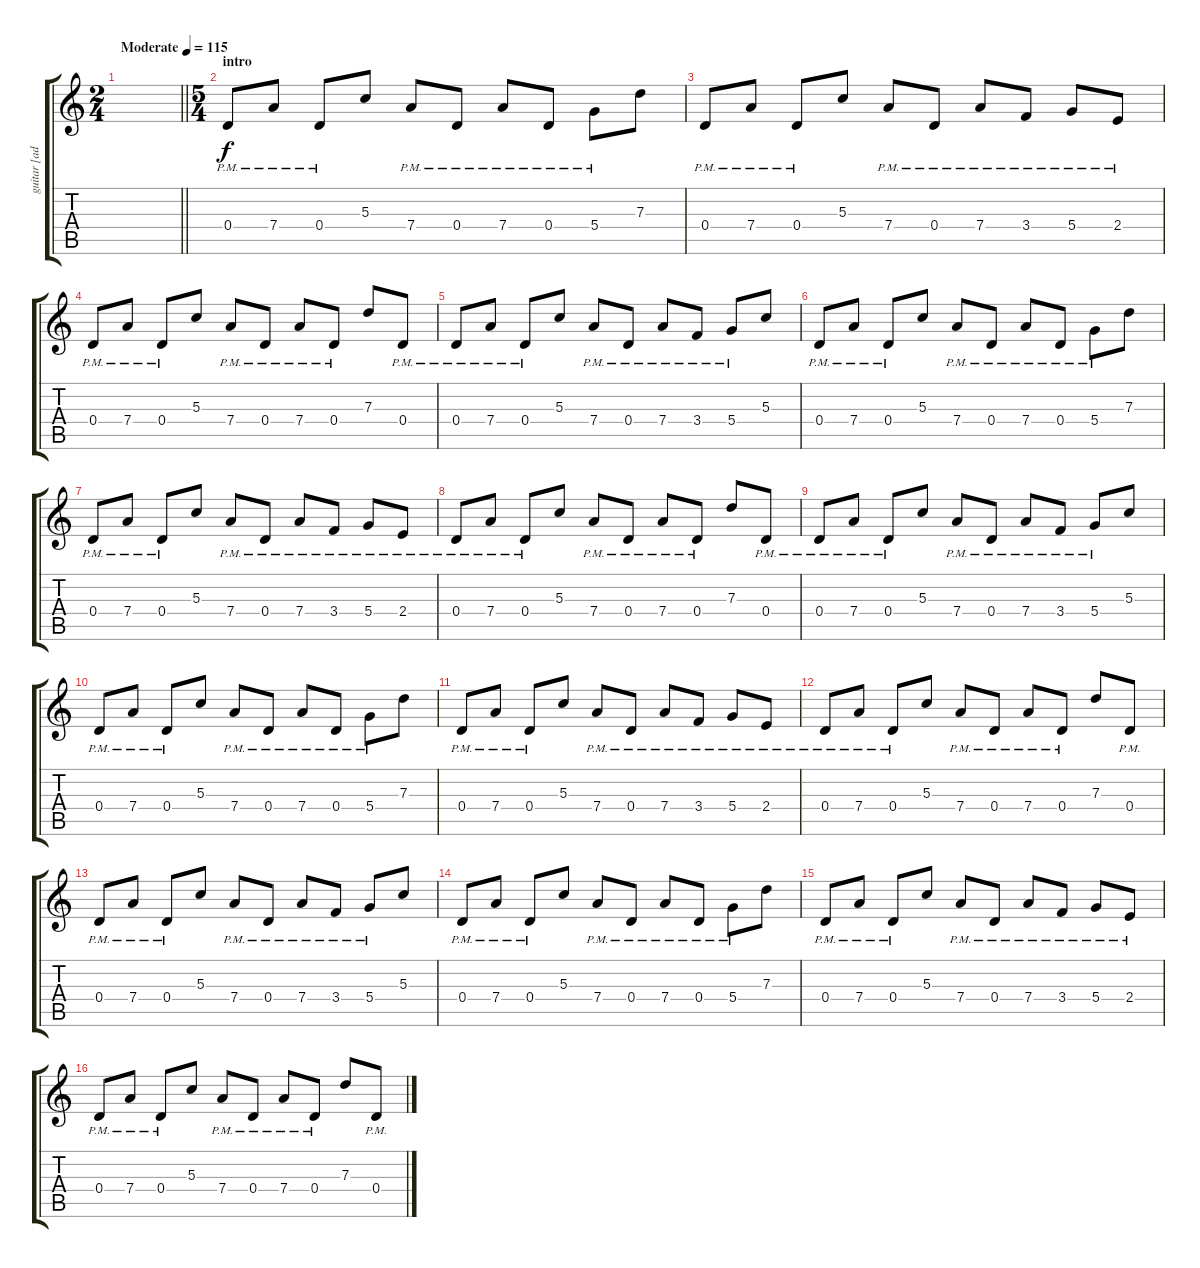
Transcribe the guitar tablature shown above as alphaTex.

\track ("guitar [adam jones]" "guitar [ad") {instrument distortionguitar}
\staff {score tabs}
\tuning (E4 B3 G3 D3 A2 D2) {hide}
\ts (2 4)
\tempo (115 "Moderate")
\clef g2
\barLineRight lightlight
\ks c
|
\ts (5 4)
\section ("" "intro")
0.4{pm}.8{volume 16 instrument electricguitarclean} 7.4{pm}.8 0.4{pm}.8 5.3.8 7.4{pm}.8 0.4{pm}.8 7.4{pm}.8 0.4{pm}.8 5.4{pm}.8 7.3.8 |
0.4{pm}.8 7.4{pm}.8 0.4{pm}.8 5.3.8 7.4{pm}.8 0.4{pm}.8 7.4{pm}.8 3.4{pm}.8 5.4{pm}.8 2.4{pm}.8 |
0.4{pm}.8 7.4{pm}.8 0.4{pm}.8 5.3.8 7.4{pm}.8 0.4{pm}.8 7.4{pm}.8 0.4{pm}.8 7.3.8 0.4{pm}.8 |
0.4{pm}.8 7.4{pm}.8 0.4{pm}.8 5.3.8 7.4{pm}.8 0.4{pm}.8 7.4{pm}.8 3.4{pm}.8 5.4{pm}.8 5.3.8 |
0.4{pm}.8 7.4{pm}.8 0.4{pm}.8 5.3.8 7.4{pm}.8 0.4{pm}.8 7.4{pm}.8 0.4{pm}.8 5.4{pm}.8 7.3.8 |
0.4{pm}.8 7.4{pm}.8 0.4{pm}.8 5.3.8 7.4{pm}.8 0.4{pm}.8 7.4{pm}.8 3.4{pm}.8 5.4{pm}.8 2.4{pm}.8 |
0.4{pm}.8 7.4{pm}.8 0.4{pm}.8 5.3.8 7.4{pm}.8 0.4{pm}.8 7.4{pm}.8 0.4{pm}.8 7.3.8 0.4{pm}.8 |
0.4{pm}.8 7.4{pm}.8 0.4{pm}.8 5.3.8 7.4{pm}.8 0.4{pm}.8 7.4{pm}.8 3.4{pm}.8 5.4{pm}.8 5.3.8 |
0.4{pm}.8{volume 16 instrument electricguitarclean} 7.4{pm}.8 0.4{pm}.8 5.3.8 7.4{pm}.8 0.4{pm}.8 7.4{pm}.8 0.4{pm}.8 5.4{pm}.8 7.3.8 |
0.4{pm}.8 7.4{pm}.8 0.4{pm}.8 5.3.8 7.4{pm}.8 0.4{pm}.8 7.4{pm}.8 3.4{pm}.8 5.4{pm}.8 2.4{pm}.8 |
0.4{pm}.8 7.4{pm}.8 0.4{pm}.8 5.3.8 7.4{pm}.8 0.4{pm}.8 7.4{pm}.8 0.4{pm}.8 7.3.8 0.4{pm}.8 |
0.4{pm}.8 7.4{pm}.8 0.4{pm}.8 5.3.8 7.4{pm}.8 0.4{pm}.8 7.4{pm}.8 3.4{pm}.8 5.4{pm}.8 5.3.8 |
0.4{pm}.8 7.4{pm}.8 0.4{pm}.8 5.3.8 7.4{pm}.8 0.4{pm}.8 7.4{pm}.8 0.4{pm}.8 5.4{pm}.8 7.3.8 |
0.4{pm}.8 7.4{pm}.8 0.4{pm}.8 5.3.8 7.4{pm}.8 0.4{pm}.8 7.4{pm}.8 3.4{pm}.8 5.4{pm}.8 2.4{pm}.8 |
0.4{pm}.8 7.4{pm}.8 0.4{pm}.8 5.3.8 7.4{pm}.8 0.4{pm}.8 7.4{pm}.8 0.4{pm}.8 7.3.8 0.4{pm}.8
